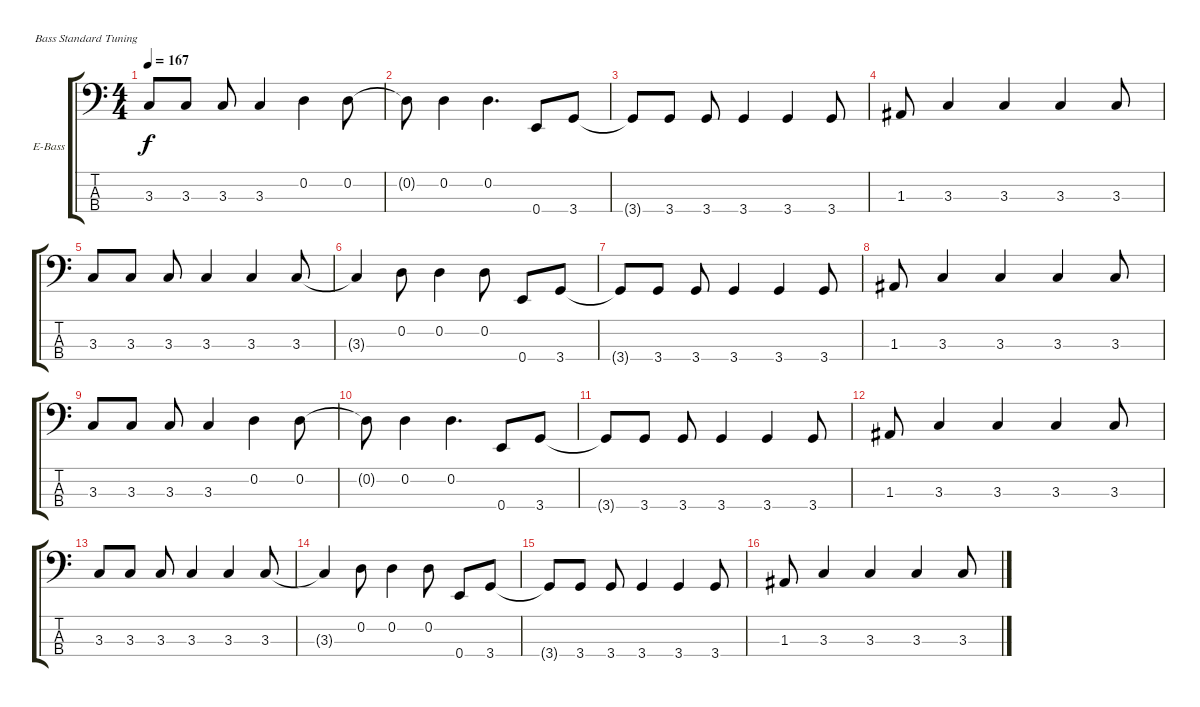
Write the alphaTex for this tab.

\bracketExtendMode groupsimilarinstruments
\firstSystemTrackNameOrientation horizontal
\otherSystemsTrackNameOrientation horizontal
\track ("Bass" "E-Bass") {instrument slapbass2}
\staff {score tabs}
\tuning (G2 D2 A1 E1)
\ts (4 4)
\tempo 167
\clef f4
\ks c
3.3.8{dy f} 3.3.8 3.3.8 3.3.4 0.2.4 0.2.8 |
0.2{t}.8 0.2.4 0.2.4{d} 0.4.8 3.4.8 |
3.4{t}.8 3.4.8 3.4.8 3.4.4 3.4.4 3.4.8 |
1.3.8 3.3.4 3.3.4 3.3.4 3.3.8 |
3.3.8 3.3.8 3.3.8 3.3.4 3.3.4 3.3.8 |
3.3{t}.4 0.2.8 0.2.4 0.2.8 0.4.8 3.4.8 |
3.4{t}.8 3.4.8 3.4.8 3.4.4 3.4.4 3.4.8 |
1.3.8 3.3.4 3.3.4 3.3.4 3.3.8 |
3.3.8 3.3.8 3.3.8 3.3.4 0.2.4 0.2.8 |
0.2{t}.8 0.2.4 0.2.4{d} 0.4.8 3.4.8 |
3.4{t}.8 3.4.8 3.4.8 3.4.4 3.4.4 3.4.8 |
1.3.8 3.3.4 3.3.4 3.3.4 3.3.8 |
3.3.8 3.3.8 3.3.8 3.3.4 3.3.4 3.3.8 |
3.3{t}.4 0.2.8 0.2.4 0.2.8 0.4.8 3.4.8 |
3.4{t}.8 3.4.8 3.4.8 3.4.4 3.4.4 3.4.8 |
1.3.8 3.3.4 3.3.4 3.3.4 3.3.8
